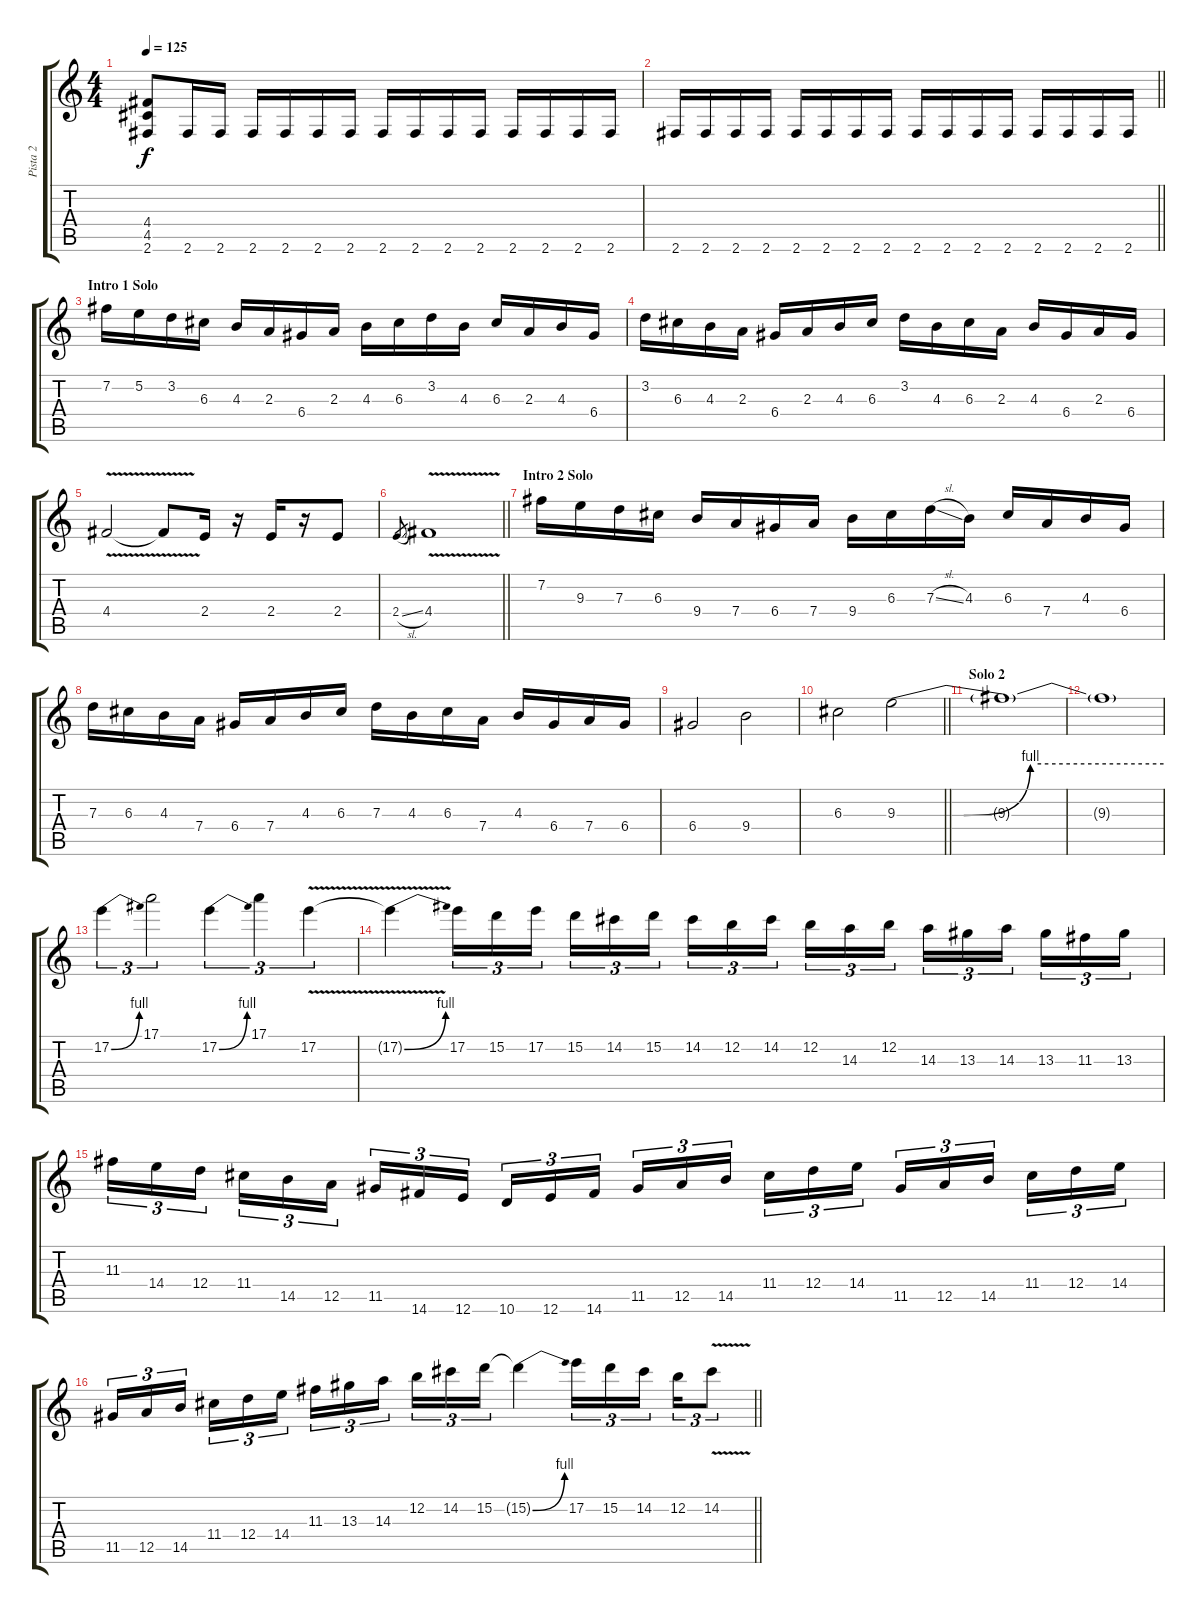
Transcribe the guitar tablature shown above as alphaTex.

\track ("Pista 2" "Pista 2") {instrument distortionguitar}
\staff {score tabs}
\tuning (E4 B3 G3 D3 A2 E2) {hide}
\ts (4 4)
\tempo 125
\clef g2
\ks c
(4.4 4.5 2.6).8{dy f} 2.6.16 2.6.16 2.6.16 2.6.16 2.6.16 2.6.16 2.6.16 2.6.16 2.6.16 2.6.16 2.6.16 2.6.16 2.6.16 2.6.16 |
\barLineRight lightlight
2.6.16 2.6.16 2.6.16 2.6.16 2.6.16 2.6.16 2.6.16 2.6.16 2.6.16 2.6.16 2.6.16 2.6.16 2.6.16 2.6.16 2.6.16 2.6.16 |
\section ("" "Intro 1 Solo")
7.2.16 5.2.16 3.2.16 6.3.16 4.3.16 2.3.16 6.4.16 2.3.16 4.3.16 6.3.16 3.2.16 4.3.16 6.3.16 2.3.16 4.3.16 6.4.16 |
3.2.16 6.3.16 4.3.16 2.3.16 6.4.16 2.3.16 4.3.16 6.3.16 3.2.16 4.3.16 6.3.16 2.3.16 4.3.16 6.4.16 2.3.16 6.4.16 |
4.4{v}.2 4.4{t}.8 2.4.16 r.16 2.4.16 r.16 2.4.8 |
\barLineRight lightlight
2.4{sl}.8{gr} 4.4{v}.1 |
\section ("" "Intro 2 Solo")
7.2.16 9.3.16 7.3.16 6.3.16 9.4.16 7.4.16 6.4.16 7.4.16 9.4.16 6.3.16 7.3{sl}.16 4.3.16 6.3.16 7.4.16 4.3.16 6.4.16 |
7.3.16 6.3.16 4.3.16 7.4.16 6.4.16 7.4.16 4.3.16 6.3.16 7.3.16 4.3.16 6.3.16 7.4.16 4.3.16 6.4.16 7.4.16 6.4.16 |
6.4.2 9.4.2 |
\barLineRight lightlight
6.3.2 9.3{be (custom 0 0 15 0 30 4 60 4)}.2 |
\section ("" "Solo 2")
9.3{t}.1 |
9.3{t}.1 |
17.2{be (bend 0 0 60 4)}.4{tu (3 2)} 17.1.2{tu (3 2)} 17.2{be (bend 0 0 60 4)}.4{tu (3 2)} 17.1.4{tu (3 2)} 17.2{v}.4{tu (3 2)} |
17.2{be (bend 0 0 60 4) v t}.4 17.2.16{tu (3 2)} 15.2.16{tu (3 2)} 17.2.16{tu (3 2) beam splitsecondary} 15.2.16{tu (3 2)} 14.2.16{tu (3 2)} 15.2.16{tu (3 2)} 14.2.16{tu (3 2)} 12.2.16{tu (3 2)} 14.2.16{tu (3 2) beam splitsecondary} 12.2.16{tu (3 2)} 14.3.16{tu (3 2)} 12.2.16{tu (3 2)} 14.3.16{tu (3 2)} 13.3.16{tu (3 2)} 14.3.16{tu (3 2) beam splitsecondary} 13.3.16{tu (3 2)} 11.3.16{tu (3 2)} 13.3.16{tu (3 2)} |
11.3.16{tu (3 2)} 14.4.16{tu (3 2)} 12.4.16{tu (3 2) beam splitsecondary} 11.4.16{tu (3 2)} 14.5.16{tu (3 2)} 12.5.16{tu (3 2)} 11.5.16{tu (3 2)} 14.6.16{tu (3 2)} 12.6.16{tu (3 2) beam splitsecondary} 10.6.16{tu (3 2)} 12.6.16{tu (3 2)} 14.6.16{tu (3 2)} 11.5.16{tu (3 2)} 12.5.16{tu (3 2)} 14.5.16{tu (3 2) beam splitsecondary} 11.4.16{tu (3 2)} 12.4.16{tu (3 2)} 14.4.16{tu (3 2)} 11.5.16{tu (3 2)} 12.5.16{tu (3 2)} 14.5.16{tu (3 2) beam splitsecondary} 11.4.16{tu (3 2)} 12.4.16{tu (3 2)} 14.4.16{tu (3 2)} |
\barLineRight lightlight
11.5.16{tu (3 2)} 12.5.16{tu (3 2)} 14.5.16{tu (3 2) beam splitsecondary} 11.4.16{tu (3 2)} 12.4.16{tu (3 2)} 14.4.16{tu (3 2)} 11.3.16{tu (3 2)} 13.3.16{tu (3 2)} 14.3.16{tu (3 2) beam splitsecondary} 12.2.16{tu (3 2)} 14.2.16{tu (3 2)} 15.2.16{tu (3 2)} 15.2{be (bend 0 0 60 4) t}.4 17.2.16{tu (3 2)} 15.2.16{tu (3 2)} 14.2.16{tu (3 2) beam splitsecondary} 12.2.16{tu (3 2)} 14.2{v}.8{tu (3 2)}
